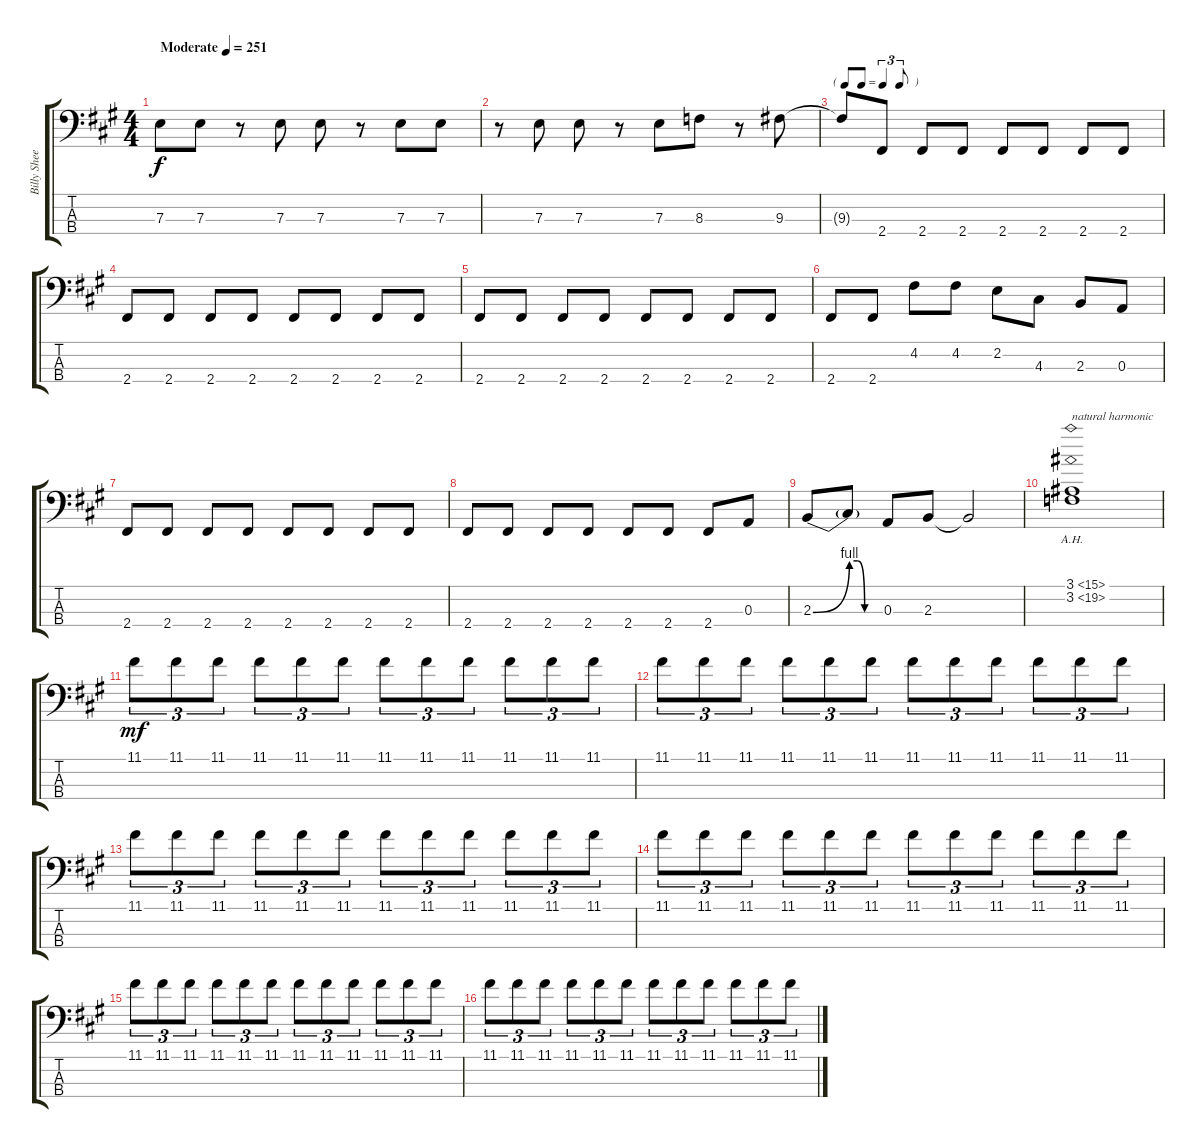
\track ("Billy Sheehan" "Billy Shee") {instrument electricbassfinger}
\staff {score tabs}
\tuning (G2 D2 A1 E1) {hide}
\ts (4 4)
\tempo (251 "Moderate")
\clef f4
\ks f#minor
7.3.8{dy f instrument electricbassfinger} 7.3.8 r.8 7.3.8 7.3.8 r.8 7.3.8 7.3.8 |
r.8 7.3.8 7.3.8 r.8 7.3.8 8.3.8 r.8 9.3.8 |
\tf triplet8th
9.3{t}.8 2.4.8 2.4.8 2.4.8 2.4.8 2.4.8 2.4.8 2.4.8 |
2.4.8 2.4.8 2.4.8 2.4.8 2.4.8 2.4.8 2.4.8 2.4.8 |
2.4.8 2.4.8 2.4.8 2.4.8 2.4.8 2.4.8 2.4.8 2.4.8 |
2.4.8 2.4.8 4.2.8 4.2.8 2.2.8 4.3.8 2.3.8 0.3.8 |
2.4.8 2.4.8 2.4.8 2.4.8 2.4.8 2.4.8 2.4.8 2.4.8 |
2.4.8 2.4.8 2.4.8 2.4.8 2.4.8 2.4.8 2.4.8 0.3.8 |
2.3{be (bend 0 0 60 4)}.8 2.3{be (custom 0 4 15 4 30 0 60 0) t}.8 0.3.8 2.3.8 2.3{t}.2 |
(3.1{ah 12} 3.2{ah 16}).1{txt "natural harmonic"} |
11.1.8{tu (3 2) dy mf} 11.1.8{tu (3 2)} 11.1.8{tu (3 2)} 11.1.8{tu (3 2)} 11.1.8{tu (3 2)} 11.1.8{tu (3 2)} 11.1.8{tu (3 2)} 11.1.8{tu (3 2)} 11.1.8{tu (3 2)} 11.1.8{tu (3 2)} 11.1.8{tu (3 2)} 11.1.8{tu (3 2)} |
11.1.8{tu (3 2)} 11.1.8{tu (3 2)} 11.1.8{tu (3 2)} 11.1.8{tu (3 2)} 11.1.8{tu (3 2)} 11.1.8{tu (3 2)} 11.1.8{tu (3 2)} 11.1.8{tu (3 2)} 11.1.8{tu (3 2)} 11.1.8{tu (3 2)} 11.1.8{tu (3 2)} 11.1.8{tu (3 2)} |
11.1.8{tu (3 2)} 11.1.8{tu (3 2)} 11.1.8{tu (3 2)} 11.1.8{tu (3 2)} 11.1.8{tu (3 2)} 11.1.8{tu (3 2)} 11.1.8{tu (3 2)} 11.1.8{tu (3 2)} 11.1.8{tu (3 2)} 11.1.8{tu (3 2)} 11.1.8{tu (3 2)} 11.1.8{tu (3 2)} |
11.1.8{tu (3 2)} 11.1.8{tu (3 2)} 11.1.8{tu (3 2)} 11.1.8{tu (3 2)} 11.1.8{tu (3 2)} 11.1.8{tu (3 2)} 11.1.8{tu (3 2)} 11.1.8{tu (3 2)} 11.1.8{tu (3 2)} 11.1.8{tu (3 2)} 11.1.8{tu (3 2)} 11.1.8{tu (3 2)} |
11.1.8{tu (3 2)} 11.1.8{tu (3 2)} 11.1.8{tu (3 2)} 11.1.8{tu (3 2)} 11.1.8{tu (3 2)} 11.1.8{tu (3 2)} 11.1.8{tu (3 2)} 11.1.8{tu (3 2)} 11.1.8{tu (3 2)} 11.1.8{tu (3 2)} 11.1.8{tu (3 2)} 11.1.8{tu (3 2)} |
11.1.8{tu (3 2)} 11.1.8{tu (3 2)} 11.1.8{tu (3 2)} 11.1.8{tu (3 2)} 11.1.8{tu (3 2)} 11.1.8{tu (3 2)} 11.1.8{tu (3 2)} 11.1.8{tu (3 2)} 11.1.8{tu (3 2)} 11.1.8{tu (3 2)} 11.1.8{tu (3 2)} 11.1.8{tu (3 2)}
